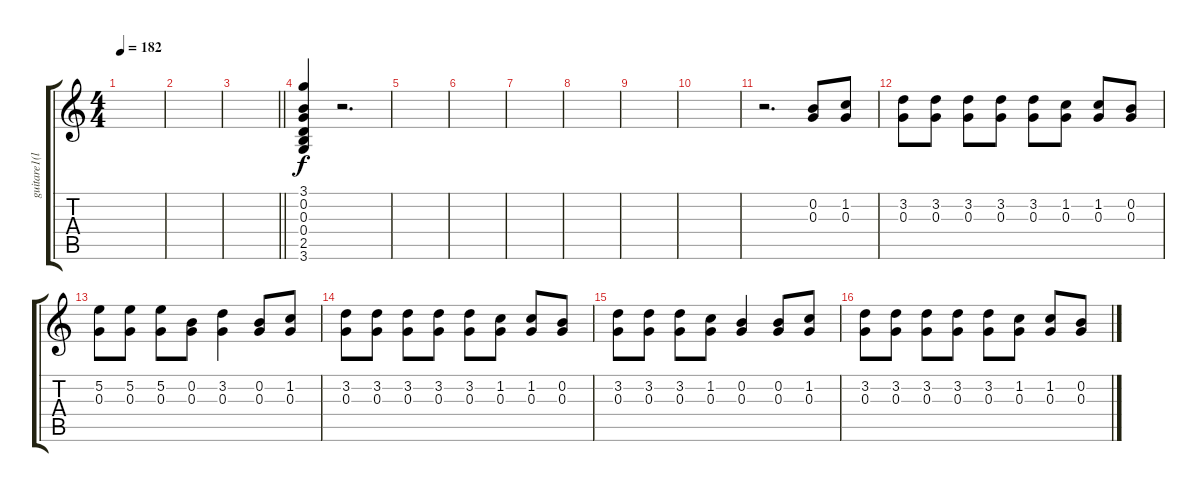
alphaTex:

\track ("guitare1(lars)" "guitare1(l") {instrument distortionguitar}
\staff {score tabs}
\tuning (E4 B3 G3 D3 A2 E2) {hide}
\ts (4 4)
\tempo 182
\clef g2
\ks c
|
|
\barLineRight lightlight
|
(3.1 0.2 0.3 0.4 2.5 3.6).4 r.2{d} |
|
|
|
|
|
|
r.2{d} (0.2 0.3).8 (1.2 0.3).8 |
(3.2 0.3).8 (3.2 0.3).8 (3.2 0.3).8 (3.2 0.3).8 (3.2 0.3).8 (1.2 0.3).8 (1.2 0.3).8 (0.2 0.3).8 |
(5.2 0.3).8 (5.2 0.3).8 (5.2 0.3).8 (0.2 0.3).8 (3.2 0.3).4 (0.2 0.3).8 (1.2 0.3).8 |
(3.2 0.3).8 (3.2 0.3).8 (3.2 0.3).8 (3.2 0.3).8 (3.2 0.3).8 (1.2 0.3).8 (1.2 0.3).8 (0.2 0.3).8 |
(3.2 0.3).8 (3.2 0.3).8 (3.2 0.3).8 (1.2 0.3).8 (0.2 0.3).4 (0.2 0.3).8 (1.2 0.3).8 |
(3.2 0.3).8 (3.2 0.3).8 (3.2 0.3).8 (3.2 0.3).8 (3.2 0.3).8 (1.2 0.3).8 (1.2 0.3).8 (0.2 0.3).8
